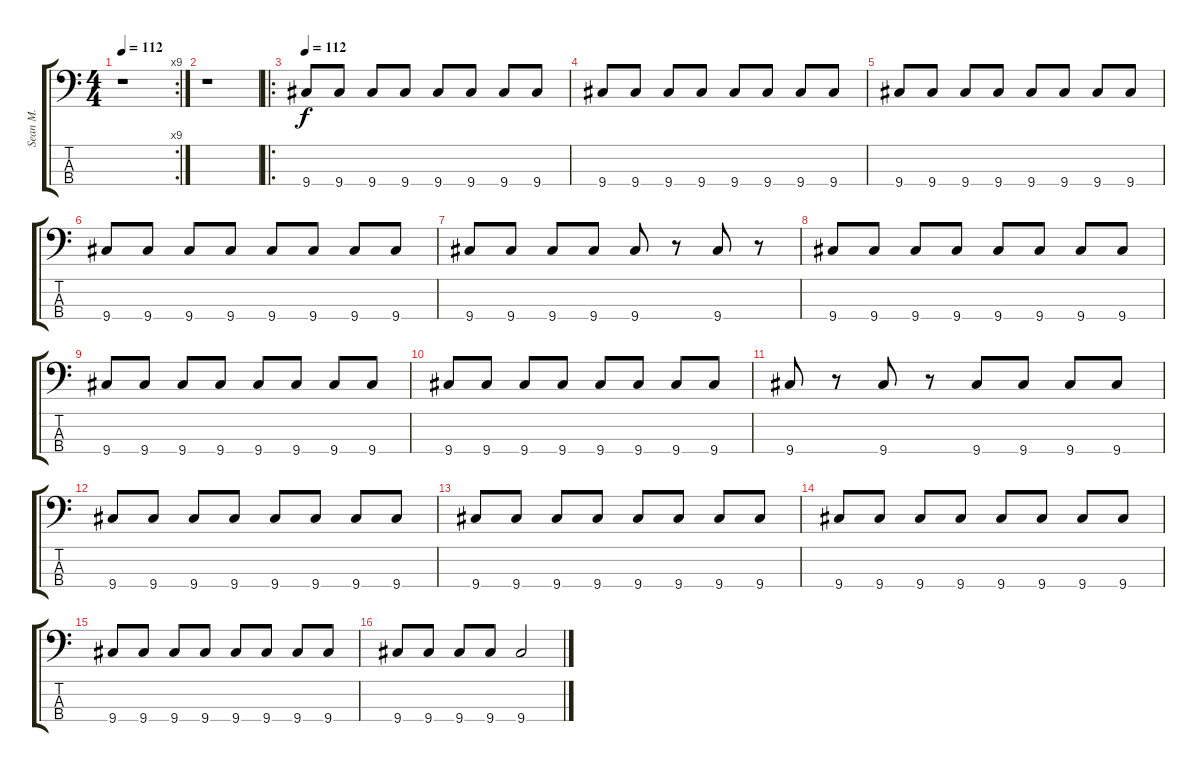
\track ("Sean M." "Sean M.") {instrument electricbassfinger}
\staff {score tabs}
\tuning (G2 D2 A1 E1) {hide}
\rc 9
\ts (4 4)
\tempo 112
\tempo 90
\tempo 112
\clef f4
\ks c
r.1{dy f instrument electricbassfinger} |
r.1 |
\ro
\tempo 112
9.4.8 9.4.8 9.4.8 9.4.8 9.4.8 9.4.8 9.4.8 9.4.8 |
9.4.8 9.4.8 9.4.8 9.4.8 9.4.8 9.4.8 9.4.8 9.4.8 |
9.4.8 9.4.8 9.4.8 9.4.8 9.4.8 9.4.8 9.4.8 9.4.8 |
9.4.8 9.4.8 9.4.8 9.4.8 9.4.8 9.4.8 9.4.8 9.4.8 |
9.4.8 9.4.8 9.4.8 9.4.8 9.4.8 r.8 9.4.8 r.8 |
9.4.8 9.4.8 9.4.8 9.4.8 9.4.8 9.4.8 9.4.8 9.4.8 |
9.4.8 9.4.8 9.4.8 9.4.8 9.4.8 9.4.8 9.4.8 9.4.8 |
9.4.8 9.4.8 9.4.8 9.4.8 9.4.8 9.4.8 9.4.8 9.4.8 |
9.4.8 r.8 9.4.8 r.8 9.4.8 9.4.8 9.4.8 9.4.8 |
9.4.8 9.4.8 9.4.8 9.4.8 9.4.8 9.4.8 9.4.8 9.4.8 |
9.4.8 9.4.8 9.4.8 9.4.8 9.4.8 9.4.8 9.4.8 9.4.8 |
9.4.8 9.4.8 9.4.8 9.4.8 9.4.8 9.4.8 9.4.8 9.4.8 |
9.4.8 9.4.8 9.4.8 9.4.8 9.4.8 9.4.8 9.4.8 9.4.8 |
9.4.8 9.4.8 9.4.8 9.4.8 9.4.2
